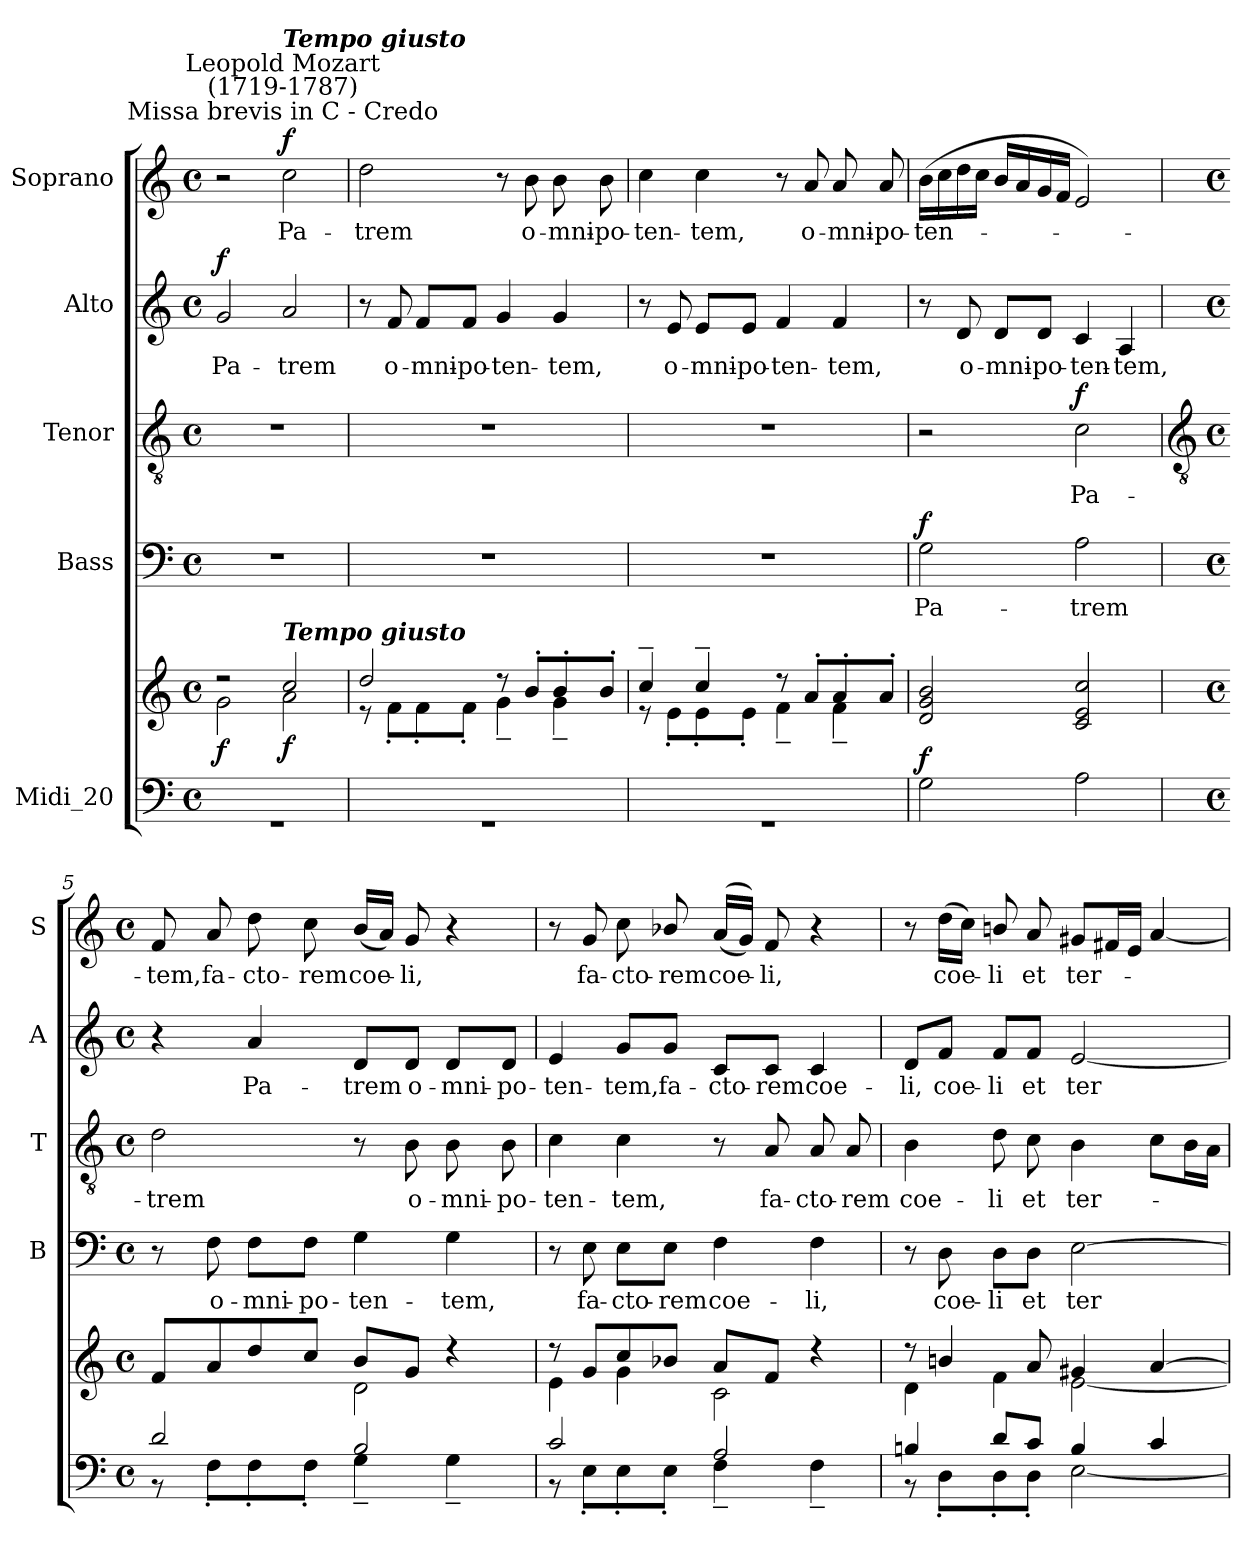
**kern	**kern	**dynam	**kern	**text	**dynam	**kern	**text	**dynam	**kern	**text	**dynam	**kern	**text	**dynam
*part5	*part5	*part5	*part4	*part4	*part4	*part3	*part3	*part3	*part2	*part2	*part2	*part1	*part1	*part1
*staff6	*staff5	*staff5/6	*staff4	*staff4	*staff4	*staff3	*staff3	*staff3	*staff2	*staff2	*staff2	*staff1	*staff1	*staff1
*I"Midi_20	*	*	*I"Bass	*	*	*I"Tenor	*	*	*I"Alto	*	*	*I"Soprano	*	*
*	*	*	*I'B	*	*	*I'T	*	*	*I'A	*	*	*I'S	*	*
*clefF4	*clefG2	*	*clefF4	*	*	*clefGv2	*	*	*clefG2	*	*	*clefG2	*	*
*k[]	*k[]	*	*k[]	*	*	*k[]	*	*	*k[]	*	*	*k[]	*	*
*C:	*C:	*	*C:	*	*	*C:	*	*	*C:	*	*	*C:	*	*
*M4/4	*M4/4	*	*M4/4	*	*	*M4/4	*	*	*M4/4	*	*	*M4/4	*	*
*met(c)	*met(c)	*	*met(c)	*	*	*met(c)	*	*	*met(c)	*	*	*met(c)	*	*
=1	=1	=1	=1	=1	=1	=1	=1	=1	=1	=1	=1	=1	=1	=1
*^	*^	*	*	*	*	*	*	*	*	*	*	*	*	*
!	!	!	!	!LO:DY:b	!	!	!	!	!	!	!	!LO:LY:b	!LO:DY:b	!	!	!
1ryy	1r	2r	2g\	f	1r	.	.	1r	.	.	2g	Pa-	f	2r	.	.
!	!	!	!	!	!	!	!	!	!	!	!	!	!	!LO:TX:a:cj:t=Missa brevis in C - Credo	!	!
!	!	!	!	!	!	!	!	!	!	!	!	!	!	!LO:TX:a:cj:t=Leopold Mozart\n(1719-1787)	!	!
!	!	!	!	!	!	!	!	!	!	!	!	!	!	!LO:TX:a:Bi:t=Tempo giusto	!	!
!	!	!LO:TX:a:Bi:t=Tempo giusto	!	!	!	!	!	!	!	!	!	!	!	!	!	!
!	!	!	!	!LO:DY:b	!	!	!	!	!	!	!	!LO:LY:b	!	!	!LO:LY:b	!LO:DY:b
.	.	2cc/	2a\	f	.	.	.	.	.	.	2a	-trem	.	2cc	Pa-	f
=2	=2	=2	=2	=2	=2	=2	=2	=2	=2	=2	=2	=2	=2	=2	=2	=2
!	!	!	!	!	!	!	!	!	!	!	!	!	!	!	!LO:LY:b	!
1ryy	1r	2dd/	8r	.	1r	.	.	1r	.	.	8r	.	.	2dd	-trem	.
!	!	!	!	!	!	!	!	!	!	!	!	!LO:LY:b	!	!	!	!
.	.	.	8f'\L	.	.	.	.	.	.	.	8f	o-	.	.	.	.
!	!	!	!	!	!	!	!	!	!	!	!	!LO:LY:b	!	!	!	!
.	.	.	8f'\	.	.	.	.	.	.	.	8f/L	-mni-	.	.	.	.
!	!	!	!	!	!	!	!	!	!	!	!	!LO:LY:b	!	!	!	!
.	.	.	8f'\J	.	.	.	.	.	.	.	8f/J	-po-	.	.	.	.
!	!	!	!	!	!	!	!	!	!	!	!	!LO:LY:b	!	!	!	!
.	.	8r	4g~\	.	.	.	.	.	.	.	4g	-ten-	.	8r	.	.
!	!	!	!	!	!	!	!	!	!	!	!	!	!	!	!LO:LY:b	!
.	.	8b'/L	.	.	.	.	.	.	.	.	.	.	.	8b	o-	.
!	!	!	!	!	!	!	!	!	!	!	!	!LO:LY:b	!	!	!LO:LY:b	!
.	.	8b'/	4g~\	.	.	.	.	.	.	.	4g	-tem,	.	8b	-mni-	.
!	!	!	!	!	!	!	!	!	!	!	!	!	!	!	!LO:LY:b	!
.	.	8b'/J	.	.	.	.	.	.	.	.	.	.	.	8b	-po-	.
=3	=3	=3	=3	=3	=3	=3	=3	=3	=3	=3	=3	=3	=3	=3	=3	=3
!	!	!	!	!	!	!	!	!	!	!	!	!	!	!	!LO:LY:b	!
1ryy	1r	4cc~/	8r	.	1r	.	.	1r	.	.	8r	.	.	4cc	-ten-	.
!	!	!	!	!	!	!	!	!	!	!	!	!LO:LY:b	!	!	!	!
.	.	.	8e'\L	.	.	.	.	.	.	.	8e	o-	.	.	.	.
!	!	!	!	!	!	!	!	!	!	!	!	!LO:LY:b	!	!	!LO:LY:b	!
.	.	4cc~/	8e'\	.	.	.	.	.	.	.	8e/L	-mni-	.	4cc	-tem,	.
!	!	!	!	!	!	!	!	!	!	!	!	!LO:LY:b	!	!	!	!
.	.	.	8e'\J	.	.	.	.	.	.	.	8e/J	-po-	.	.	.	.
!	!	!	!	!	!	!	!	!	!	!	!	!LO:LY:b	!	!	!	!
.	.	8r	4f~\	.	.	.	.	.	.	.	4f	-ten-	.	8r	.	.
!	!	!	!	!	!	!	!	!	!	!	!	!	!	!	!LO:LY:b	!
.	.	8a'/L	.	.	.	.	.	.	.	.	.	.	.	8a	o-	.
!	!	!	!	!	!	!	!	!	!	!	!	!LO:LY:b	!	!	!LO:LY:b	!
.	.	8a'/	4f~\	.	.	.	.	.	.	.	4f	-tem,	.	8a	-mni-	.
!	!	!	!	!	!	!	!	!	!	!	!	!	!	!	!LO:LY:b	!
.	.	8a'/J	.	.	.	.	.	.	.	.	.	.	.	8a	-po-	.
=4	=4	=4	=4	=4	=4	=4	=4	=4	=4	=4	=4	=4	=4	=4	=4	=4
!	!	!	!	!LO:DY:a=2	!	!LO:LY:b	!LO:DY:b	!	!	!	!	!	!	!	!LO:LY:b	!
1ryy	2G\	2d/ 2g/ 2b/	1ryy	f	2G	Pa-	f	2r	.	.	8r	.	.	(<16bLL	-ten-	.
.	.	.	.	.	.	.	.	.	.	.	.	.	.	16cc	.	.
!	!	!	!	!	!	!	!	!	!	!	!	!LO:LY:b	!	!	!	!
.	.	.	.	.	.	.	.	.	.	.	8d	o-	.	16dd	.	.
.	.	.	.	.	.	.	.	.	.	.	.	.	.	16ccJJ	.	.
!	!	!	!	!	!	!	!	!	!	!	!	!LO:LY:b	!	!	!	!
.	.	.	.	.	.	.	.	.	.	.	8d/L	-mni-	.	16bLL	.	.
.	.	.	.	.	.	.	.	.	.	.	.	.	.	16a	.	.
!	!	!	!	!	!	!	!	!	!	!	!	!LO:LY:b	!	!	!	!
.	.	.	.	.	.	.	.	.	.	.	8d/J	-po-	.	16g	.	.
.	.	.	.	.	.	.	.	.	.	.	.	.	.	16fJJ	.	.
!	!	!	!	!	!	!LO:LY:b	!	!	!LO:LY:b	!LO:DY:b	!	!LO:LY:b	!	!	!	!
.	2A\	2c/ 2e/ 2cc/	.	.	2A	-trem	.	2c	Pa-	f	4c	-ten-	.	2e)	.	.
!	!	!	!	!	!	!	!	!	!	!	!	!LO:LY:b	!	!	!	!
.	.	.	.	.	.	.	.	.	.	.	4A	-tem,	.	.	.	.
!!LO:LB:g=z
=5	=5	=5	=5	=5	=5	=5	=5	=5	=5	=5	=5	=5	=5	=5	=5	=5
*	*	*	*	*	*	*	*	*clefGv2	*	*	*	*	*	*	*	*
*M4/4	*	*M4/4	*	*	*M4/4	*	*	*M4/4	*	*	*M4/4	*	*	*M4/4	*	*
*met(c)	*	*met(c)	*	*	*met(c)	*	*	*met(c)	*	*	*met(c)	*	*	*met(c)	*	*
!	!	!	!	!	!	!	!	!	!LO:LY:b	!	!	!	!	!	!LO:LY:b	!
2d/	8r	8f/L	2ryy	.	8r	.	.	2d	-trem	.	4r	.	.	8f	tem,	.
!	!	!	!	!	!	!LO:LY:b	!	!	!	!	!	!	!	!	!LO:LY:b	!
.	8F'\L	8a/	.	.	8F	o-	.	.	.	.	.	.	.	8a	fa-	.
!	!	!	!	!	!	!LO:LY:b	!	!	!	!	!	!LO:LY:b	!	!	!LO:LY:b	!
.	8F'\	8dd/	.	.	8F\L	-mni-	.	.	.	.	4a	Pa-	.	8dd	-cto-	.
!	!	!	!	!	!	!LO:LY:b	!	!	!	!	!	!	!	!	!LO:LY:b	!
.	8F'\J	8cc/J	.	.	8F\J	-po-	.	.	.	.	.	.	.	8cc	-rem	.
!	!	!	!	!	!	!LO:LY:b	!	!	!	!	!	!LO:LY:b	!	!	!LO:LY:b	!
2B/	4G~\	8b/L	2d\	.	4G	-ten-	.	8r	.	.	8d/L	-trem	.	(<16bLL	coe-	.
.	.	.	.	.	.	.	.	.	.	.	.	.	.	16aJJ)	.	.
!	!	!	!	!	!	!	!	!	!LO:LY:b	!	!	!LO:LY:b	!	!	!LO:LY:b	!
.	.	8g/J	.	.	.	.	.	8B	o-	.	8d/J	o-	.	8g	li,	.
!	!	!	!	!	!	!LO:LY:b	!	!	!LO:LY:b	!	!	!LO:LY:b	!	!	!	!
.	4G~\	4r	.	.	4G	-tem,	.	8B	-mni-	.	8d/L	-mni-	.	4r	.	.
!	!	!	!	!	!	!	!	!	!LO:LY:b	!	!	!LO:LY:b	!	!	!	!
.	.	.	.	.	.	.	.	8B	-po-	.	8d/J	-po-	.	.	.	.
=6	=6	=6	=6	=6	=6	=6	=6	=6	=6	=6	=6	=6	=6	=6	=6	=6
!	!	!	!	!	!	!	!	!	!LO:LY:b	!	!	!LO:LY:b	!	!	!	!
2c/	8r	8r	4e\	.	8r	.	.	4c	-ten-	.	4e	-ten-	.	8r	.	.
!	!	!	!	!	!	!LO:LY:b	!	!	!	!	!	!	!	!	!LO:LY:b	!
.	8E'\L	8g/L	.	.	8E	fa-	.	.	.	.	.	.	.	8g	fa-	.
!	!	!	!	!	!	!LO:LY:b	!	!	!LO:LY:b	!	!	!LO:LY:b	!	!	!LO:LY:b	!
.	8E'\	8cc/	4g\	.	8E\L	-cto-	.	4c	-tem,	.	8g/L	-tem,	.	8cc	-cto-	.
!	!	!	!	!	!	!LO:LY:b	!	!	!	!	!	!LO:LY:b	!	!	!LO:LY:b	!
.	8E'\J	8b-X/J	.	.	8E\J	-rem	.	.	.	.	8g/J	fa-	.	8b-X/	-rem	.
!	!	!	!	!	!	!LO:LY:b	!	!	!	!	!	!LO:LY:b	!	!	!LO:LY:b	!
2A/	4F~\	8a/L	2c\	.	4F	coe-	.	8r	.	.	8c/L	-cto-	.	(<(<16aLL	coe-	.
.	.	.	.	.	.	.	.	.	.	.	.	.	.	16gJJ))	.	.
!	!	!	!	!	!	!	!	!	!LO:LY:b	!	!	!LO:LY:b	!	!	!LO:LY:b	!
.	.	8f/J	.	.	.	.	.	8A	fa-	.	8c/J	-rem	.	8f	li,	.
!	!	!	!	!	!	!LO:LY:b	!	!	!LO:LY:b	!	!	!LO:LY:b	!	!	!	!
.	4F~\	4r	.	.	4F	-li,	.	8A	-cto-	.	4c	coe-	.	4r	.	.
!	!	!	!	!	!	!	!	!	!LO:LY:b	!	!	!	!	!	!	!
.	.	.	.	.	.	.	.	8A	-rem	.	.	.	.	.	.	.
=7	=7	=7	=7	=7	=7	=7	=7	=7	=7	=7	=7	=7	=7	=7	=7	=7
!	!	!	!	!	!	!	!	!	!LO:LY:b	!	!	!LO:LY:b	!	!	!	!
4Bn/	8r	8r	4d\	.	8r	.	.	4B	coe-	.	8d/L	-li,	.	8r	.	.
!	!	!	!	!	!	!LO:LY:b	!	!	!	!	!	!LO:LY:b	!	!	!LO:LY:b	!
.	8D'\L	4bn/	.	.	8D	coe-	.	.	.	.	8f/J	coe-	.	(>16ddLL	coe-	.
.	.	.	.	.	.	.	.	.	.	.	.	.	.	16ccJJ)	.	.
!	!	!	!	!	!	!LO:LY:b	!	!	!LO:LY:b	!	!	!LO:LY:b	!	!	!LO:LY:b	!
8d/L	8D'\	.	4f\	.	8D\L	-li	.	8d	-li	.	8f/L	-li	.	8bn/	li	.
!	!	!	!	!	!	!LO:LY:b	!	!	!LO:LY:b	!	!	!LO:LY:b	!	!	!LO:LY:b	!
8c/J	8D'\J	8a/	.	.	8D\J	et	.	8c	et	.	8f/J	et	.	8a	et	.
!	!	!	!	!	!	!LO:LY:b	!	!	!LO:LY:b	!	!	!LO:LY:b	!	!	!LO:LY:b	!
4B/	[2E\	4g#X/	[2e\	.	[2E	ter-	.	4B	ter-	.	[2e	ter-	.	8g#XL	ter-	.
.	.	.	.	.	.	.	.	.	.	.	.	.	.	16f#XL	.	.
.	.	.	.	.	.	.	.	.	.	.	.	.	.	16eJJ	.	.
4c/	.	[4a/	.	.	.	.	.	8cL	.	.	.	.	.	[4a	.	.
.	.	.	.	.	.	.	.	16BL	.	.	.	.	.	.	.	.
.	.	.	.	.	.	.	.	16AJJ	.	.	.	.	.	.	.	.
*v	*v	*	*	*	*	*	*	*	*	*	*	*	*	*	*	*
*	*v	*v	*	*	*	*	*	*	*	*	*	*	*	*	*
=	=	=	=	=	=	=	=	=	=	=	=	=	=	=
*-	*-	*-	*-	*-	*-	*-	*-	*-	*-	*-	*-	*-	*-	*-
